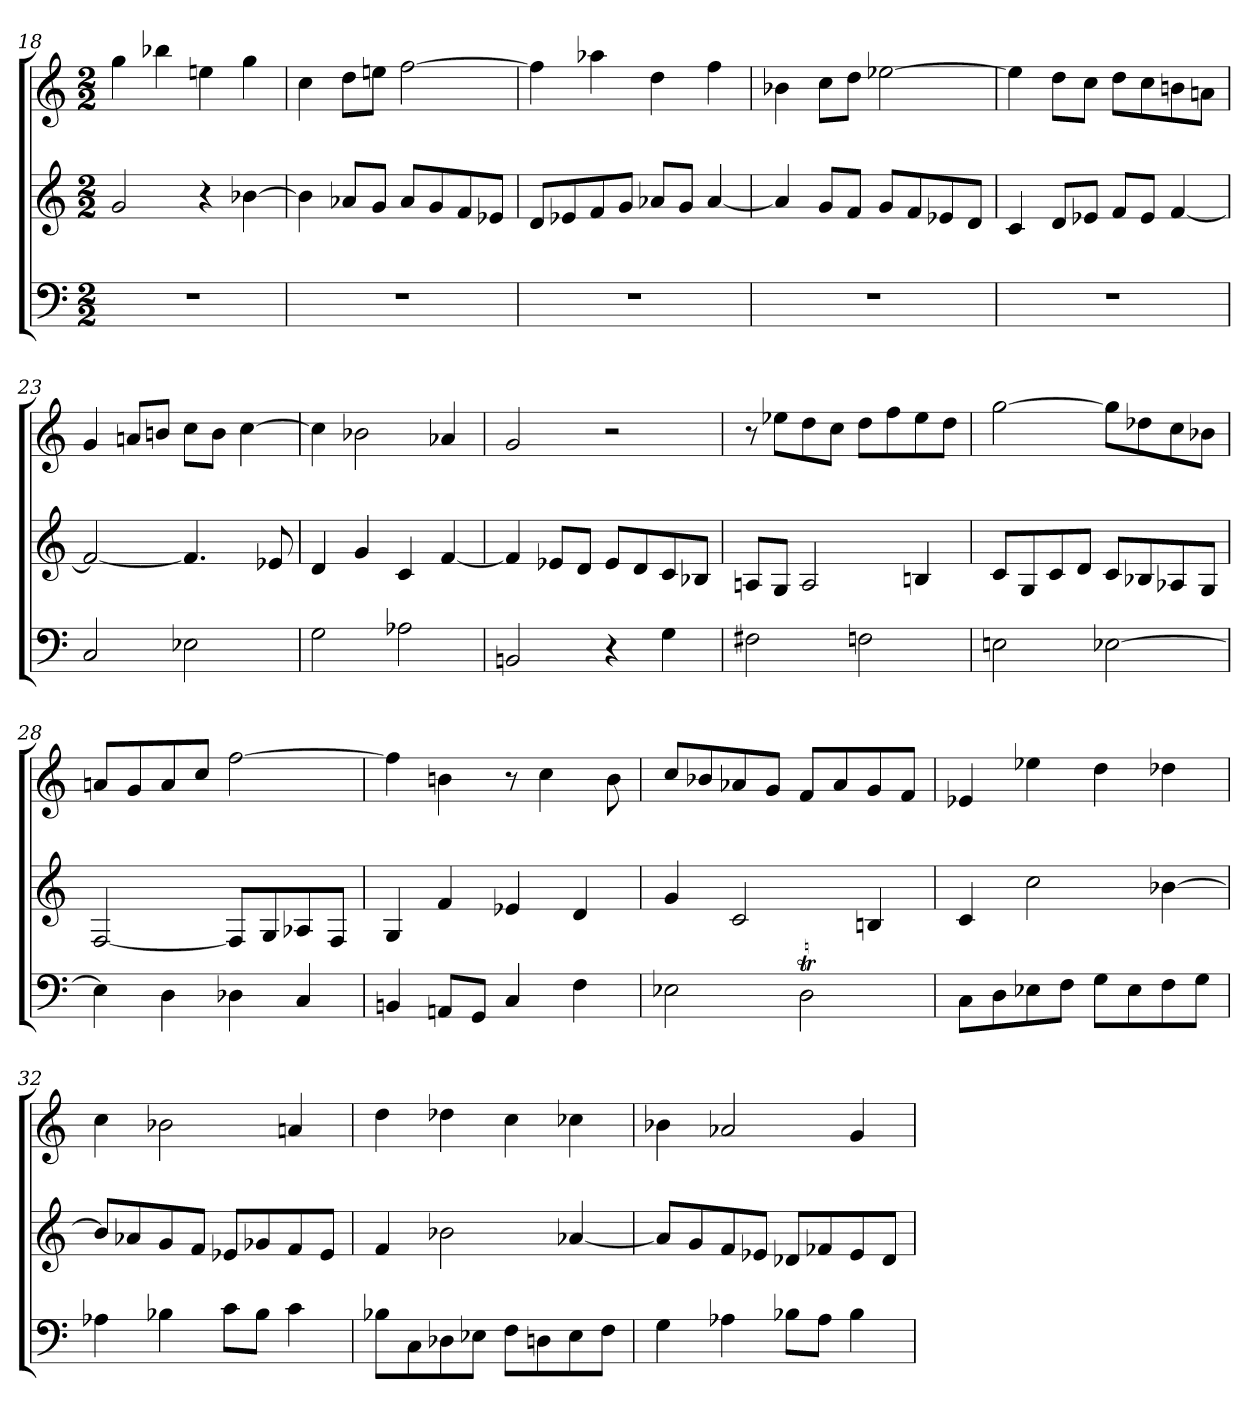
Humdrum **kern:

**kern	**kern	**kern
*part3	*part2	*part1
*staff3	*staff2	*staff1
*M2/2	*M2/2	*M2/2
=18	=18	=18
1r	2g	4gg
.	.	4bb-X
.	4r	4een
.	[4b-X	4gg
=19	=19	=19
1r	4b-]	4cc
.	8a-XL	8ddL
.	8gJ	8eenJ
.	8a-L	[2ff
.	8g	.
.	8f	.
.	8e-XJ	.
=20	=20	=20
1r	8dL	4ff]
.	8e-X	.
.	8f	4aa-X
.	8gJ	.
.	8a-XL	4dd
.	8gJ	.
.	[4a-	4ff
=21	=21	=21
1r	4a-]	4b-X
.	8gL	8ccL
.	8fJ	8ddJ
.	8gL	[2ee-X
.	8f	.
.	8e-X	.
.	8dJ	.
=22	=22	=22
1r	4c	4ee-]
.	8dL	8ddL
.	8e-XJ	8ccJ
.	8fL	8ddL
.	8e-J	8cc
.	[4f	8bn
.	.	8anJ
=23	=23	=23
2C	2f_	4g
.	.	8anL
.	.	8bnJ
2E-X	4.f]	8ccL
.	.	8bJ
.	.	[4cc
.	8e-X	.
=24	=24	=24
2G	4d	4cc]
.	4g	2b-X
2A-X	4c	.
.	[4f	4a-X
=25	=25	=25
2BBn	4f]	2g
.	8e-XL	.
.	8dJ	.
4r	8e-L	2r
.	8d	.
4G	8c	.
.	8B-XJ	.
=26	=26	=26
2F#X	8AnL	8r
.	8GJ	8ee-XL
.	2A	8dd
.	.	8ccJ
2Fn	.	8ddL
.	.	8ff
.	4Bn	8ee-
.	.	8ddJ
=27	=27	=27
2En	8cL	[2gg
.	8G	.
.	8c	.
.	8dJ	.
[2E-X	8cL	8ggL]
.	8B-X	8dd-X
.	8A-X	8cc
.	8GJ	8b-XJ
=28	=28	=28
4E-]	[2F	8anL
.	.	8g
4D	.	8a
.	.	8ccJ
4D-X	8FL]	[2ff
.	8G	.
4C	8A-X	.
.	8FJ	.
=29	=29	=29
4BBn	4G	4ff]
8AAnL	4f	4bn
8GGJ	.	.
4C	4e-X	8r
.	.	4cc
4F	4d	.
.	.	8b
=30	=30	=30
2E-X	4g	8ccL
.	.	8b-X
.	2c	8a-X
.	.	8gJ
2DT	.	8fL
.	.	8a-
.	4Bn	8g
.	.	8fJ
=31	=31	=31
8CL	4c	4e-X
8D	.	.
8E-X	2cc	4ee-X
8FJ	.	.
8GL	.	4dd
8E-	.	.
8F	[4b-X	4dd-X
8GJ	.	.
=32	=32	=32
4A-X	8b-L]	4cc
.	8a-X	.
4B-X	8g	2b-X
.	8fJ	.
8cL	8e-XL	.
8B-J	8g-X	.
4c	8f	4an
.	8e-J	.
=33	=33	=33
8B-XL	4f	4dd
8C	.	.
8D-X	2b-X	4dd-X
8E-XJ	.	.
8FL	.	4cc
8Dn	.	.
8E-	[4a-X	4cc-X
8FJ	.	.
=34	=34	=34
4G	8a-L]	4b-X
.	8g	.
4A-X	8f	2a-X
.	8e-XJ	.
8B-XL	8d-XL	.
8A-J	8f-X	.
4B-	8e-	4g
.	8d-J	.
=	=	=
*-	*-	*-
